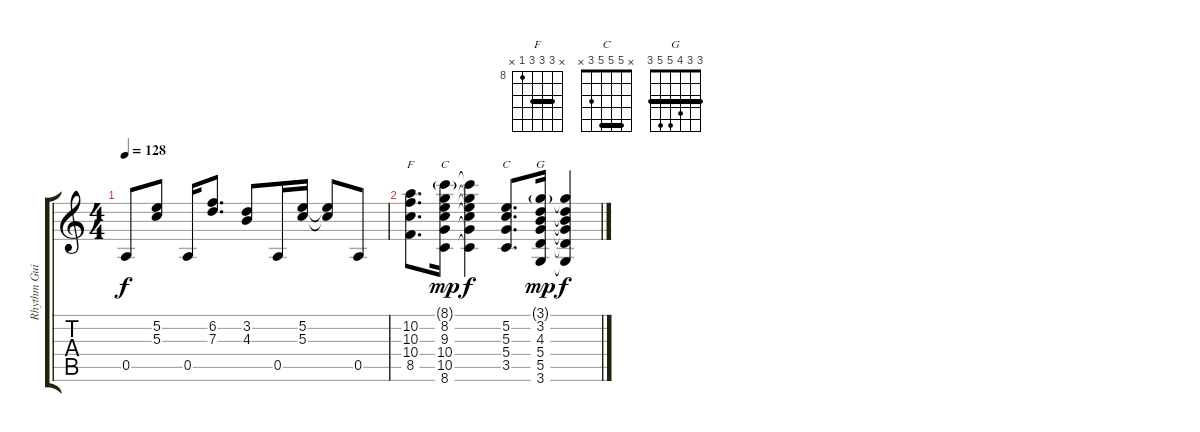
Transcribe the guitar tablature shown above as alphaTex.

\track ("Rhythm Guitar" "Rhythm Gui") {instrument overdrivenguitar}
\staff {score tabs}
\tuning (E4 B3 G3 D3 A2 E2) {hide}
\chord ("F" x 10 10 10 8 x) {firstfret 8 barre 10}
\chord ("C" 8 8 9 10 10 8) {firstfret 8 barre 8}
\chord ("C" x 5 5 5 3 x) {barre 5}
\chord ("G" 3 3 4 5 5 3) {barre 3}
\ts (4 4)
\tempo 128
\clef g2
\ks c
0.5.8{dy f} (5.2 5.3).8 0.5.16 (6.2 7.3).8{d} (3.2 4.3).8 0.5.16 (5.2 5.3).16 (5.2{t} 5.3{t}).8 0.5.8 |
(10.2 10.3 10.4 8.5).8{d ch "F"} (8.1{g} 8.2 9.3 10.4 10.5 8.6).16{ch "C" dy mp} (8.1{t} 8.2{t} 9.3{t} 10.4{t} 10.5{t} 8.6{t}).4{dy f} (5.2 5.3 5.4 3.5).8{d ch "C"} (3.1{g} 3.2 4.3 5.4 5.5 3.6).16{ch "G" dy mp} (3.1{t} 3.2{t} 4.3{t} 5.4{t} 5.5{t} 3.6{t}).4{dy f}
